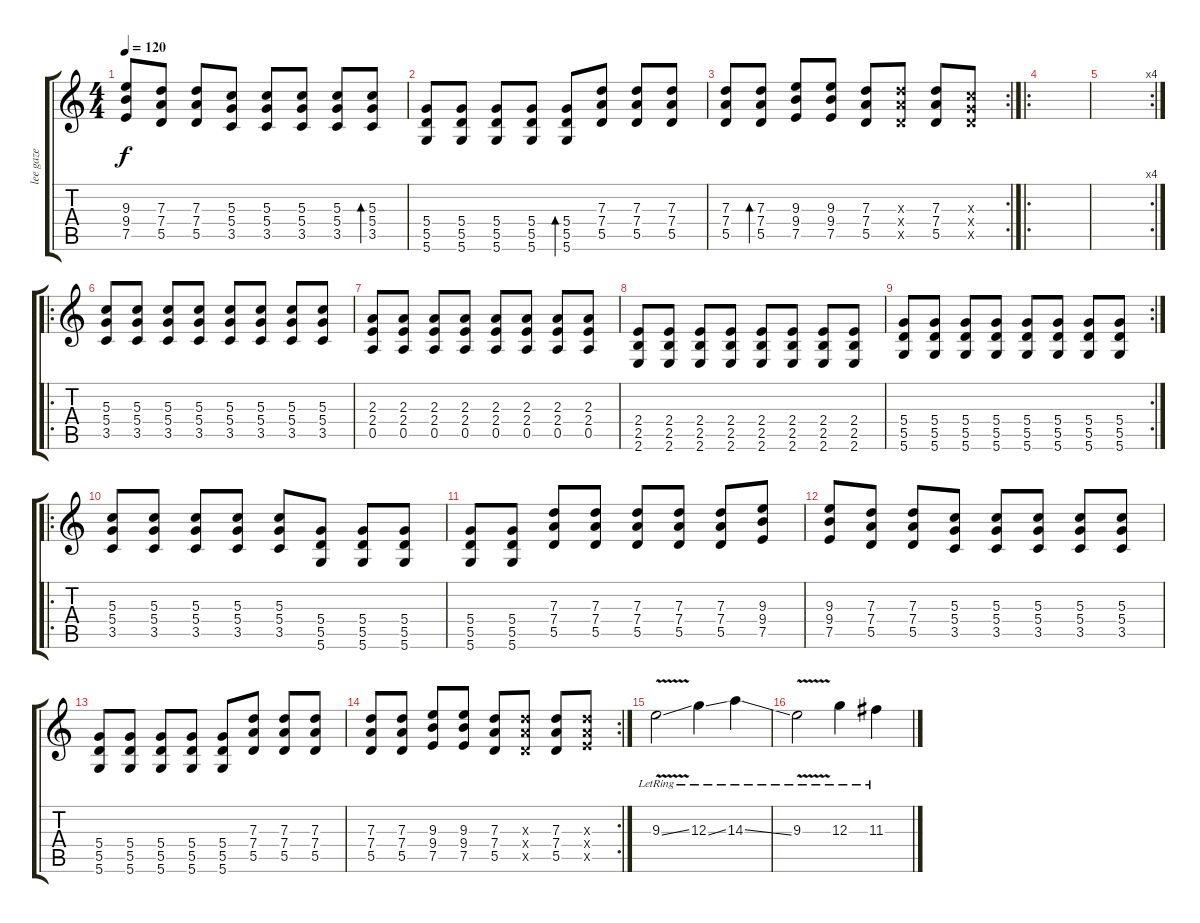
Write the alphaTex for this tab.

\track ("lee gaze" "lee gaze") {instrument distortionguitar}
\staff {score tabs}
\tuning (E4 B3 G3 D3 A2 D2) {hide}
\ts (4 4)
\tempo 120
\clef g2
\ks c
(9.3 9.4 7.5).8{dy f} (7.3 7.4 5.5).8 (7.3 7.4 5.5).8 (5.3 5.4 3.5).8 (5.3 5.4 3.5).8 (5.3 5.4 3.5).8 (5.3 5.4 3.5).8 (5.3 5.4 3.5).8{bd 60} |
(5.4 5.5 5.6).8 (5.4 5.5 5.6).8 (5.4 5.5 5.6).8 (5.4 5.5 5.6).8 (5.4 5.5 5.6).8{bd 60} (7.3 7.4 5.5).8 (7.3 7.4 5.5).8 (7.3 7.4 5.5).8 |
\rc 2
(7.3 7.4 5.5).8 (7.3 7.4 5.5).8{bd 60} (9.3 9.4 7.5).8 (9.3 9.4 7.5).8 (7.3 7.4 5.5).8 (7.3{x} 7.4{x} 5.5{x}).8 (7.3 7.4 5.5).8 (5.3{x} 5.4{x} 5.5{x}).8 |
\ro
|
\rc 4
|
\ro
(5.3 5.4 3.5).8 (5.3 5.4 3.5).8 (5.3 5.4 3.5).8 (5.3 5.4 3.5).8 (5.3 5.4 3.5).8 (5.3 5.4 3.5).8 (5.3 5.4 3.5).8 (5.3 5.4 3.5).8 |
(2.3 2.4 0.5).8 (2.3 2.4 0.5).8 (2.3 2.4 0.5).8 (2.3 2.4 0.5).8 (2.3 2.4 0.5).8 (2.3 2.4 0.5).8 (2.3 2.4 0.5).8 (2.3 2.4 0.5).8 |
(2.4 2.5 2.6).8 (2.4 2.5 2.6).8 (2.4 2.5 2.6).8 (2.4 2.5 2.6).8 (2.4 2.5 2.6).8 (2.4 2.5 2.6).8 (2.4 2.5 2.6).8 (2.4 2.5 2.6).8 |
\rc 2
(5.4 5.5 5.6).8 (5.4 5.5 5.6).8 (5.4 5.5 5.6).8 (5.4 5.5 5.6).8 (5.4 5.5 5.6).8 (5.4 5.5 5.6).8 (5.4 5.5 5.6).8 (5.4 5.5 5.6).8 |
\ro
(5.3 5.4 3.5).8 (5.3 5.4 3.5).8 (5.3 5.4 3.5).8 (5.3 5.4 3.5).8 (5.3 5.4 3.5).8 (5.4 5.5 5.6).8 (5.4 5.5 5.6).8 (5.4 5.5 5.6).8 |
(5.4 5.5 5.6).8 (5.4 5.5 5.6).8 (7.3 7.4 5.5).8 (7.3 7.4 5.5).8 (7.3 7.4 5.5).8 (7.3 7.4 5.5).8 (7.3 7.4 5.5).8 (9.3 9.4 7.5).8 |
(9.3 9.4 7.5).8 (7.3 7.4 5.5).8 (7.3 7.4 5.5).8 (5.3 5.4 3.5).8 (5.3 5.4 3.5).8 (5.3 5.4 3.5).8 (5.3 5.4 3.5).8 (5.3 5.4 3.5).8 |
(5.4 5.5 5.6).8 (5.4 5.5 5.6).8 (5.4 5.5 5.6).8 (5.4 5.5 5.6).8 (5.4 5.5 5.6).8 (7.3 7.4 5.5).8 (7.3 7.4 5.5).8 (7.3 7.4 5.5).8 |
\rc 2
(7.3 7.4 5.5).8 (7.3 7.4 5.5).8 (9.3 9.4 7.5).8 (9.3 9.4 7.5).8 (7.3 7.4 5.5).8 (7.3{x} 7.4{x} 5.5{x}).8 (7.3 7.4 5.5).8 (7.3{x} 7.4{x} 7.5{x}).8 |
9.3{v ss lr}.2 12.3{ss lr}.4 14.3{ss lr}.4 |
9.3{v lr}.2 12.3{lr}.4 11.3{lr}.4
